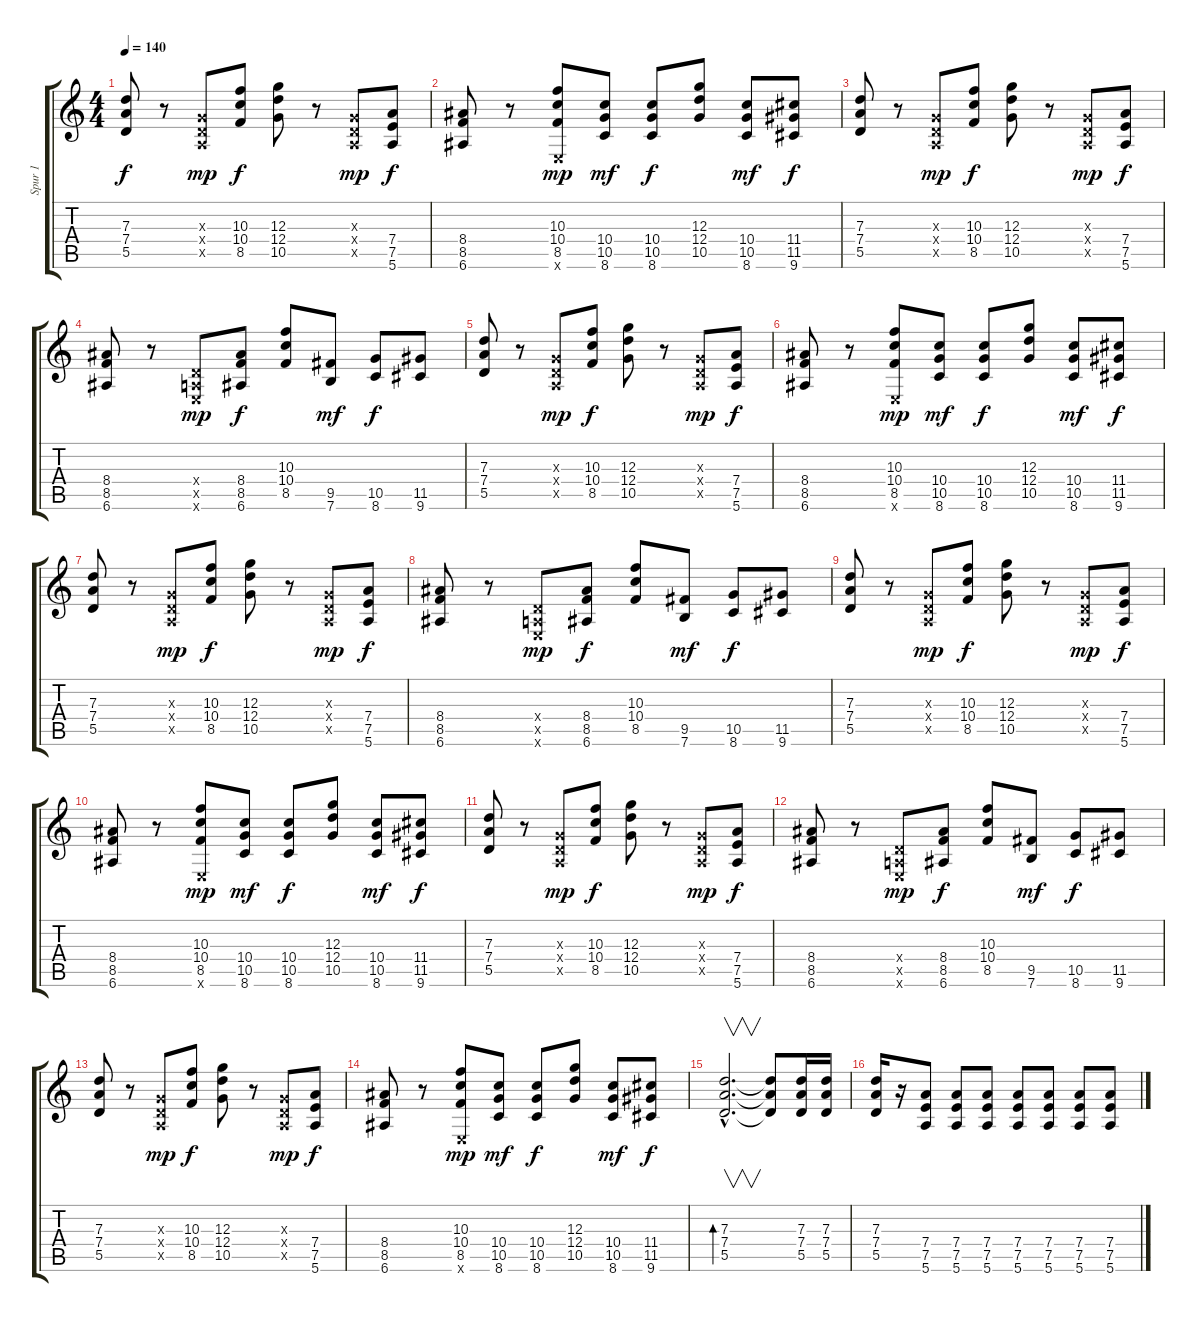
\track ("Spur 1" "Spur 1") {instrument electricguitarclean}
\staff {score tabs}
\tuning (E4 B3 G3 D3 A2 E2) {hide}
\ts (4 4)
\tempo 140
\clef g2
\ks c
(7.3 7.4 5.5).8{dy f} r.8 (0.3{x} 0.4{x} 0.5{x}).8{dy mp} (10.3 10.4 8.5).8{dy f} (12.3 12.4 10.5).8 r.8 (0.3{x} 0.4{x} 0.5{x}).8{dy mp} (7.4 7.5 5.6).8{dy f} |
(8.4 8.5 6.6).8 r.8 (10.3 10.4 8.5 0.6{x}).8{dy mp} (10.4 10.5 8.6).8{dy mf} (10.4 10.5 8.6).8{dy f} (12.3 12.4 10.5).8 (10.4 10.5 8.6).8{dy mf} (11.4 11.5 9.6).8{dy f} |
(7.3 7.4 5.5).8 r.8 (0.3{x} 0.4{x} 0.5{x}).8{dy mp} (10.3 10.4 8.5).8{dy f} (12.3 12.4 10.5).8 r.8 (0.3{x} 0.4{x} 0.5{x}).8{dy mp} (7.4 7.5 5.6).8{dy f} |
(8.4 8.5 6.6).8 r.8 (0.4{x} 0.5{x} 0.6{x}).8{dy mp} (8.4 8.5 6.6).8{dy f} (10.3 10.4 8.5).8 (9.5 7.6).8{dy mf} (10.5 8.6).8{dy f} (11.5 9.6).8 |
(7.3 7.4 5.5).8 r.8 (0.3{x} 0.4{x} 0.5{x}).8{dy mp} (10.3 10.4 8.5).8{dy f} (12.3 12.4 10.5).8 r.8 (0.3{x} 0.4{x} 0.5{x}).8{dy mp} (7.4 7.5 5.6).8{dy f} |
(8.4 8.5 6.6).8 r.8 (10.3 10.4 8.5 0.6{x}).8{dy mp} (10.4 10.5 8.6).8{dy mf} (10.4 10.5 8.6).8{dy f} (12.3 12.4 10.5).8 (10.4 10.5 8.6).8{dy mf} (11.4 11.5 9.6).8{dy f} |
(7.3 7.4 5.5).8 r.8 (0.3{x} 0.4{x} 0.5{x}).8{dy mp} (10.3 10.4 8.5).8{dy f} (12.3 12.4 10.5).8 r.8 (0.3{x} 0.4{x} 0.5{x}).8{dy mp} (7.4 7.5 5.6).8{dy f} |
(8.4 8.5 6.6).8 r.8 (0.4{x} 0.5{x} 0.6{x}).8{dy mp} (8.4 8.5 6.6).8{dy f} (10.3 10.4 8.5).8 (9.5 7.6).8{dy mf} (10.5 8.6).8{dy f} (11.5 9.6).8 |
(7.3 7.4 5.5).8 r.8 (0.3{x} 0.4{x} 0.5{x}).8{dy mp} (10.3 10.4 8.5).8{dy f} (12.3 12.4 10.5).8 r.8 (0.3{x} 0.4{x} 0.5{x}).8{dy mp} (7.4 7.5 5.6).8{dy f} |
(8.4 8.5 6.6).8 r.8 (10.3 10.4 8.5 0.6{x}).8{dy mp} (10.4 10.5 8.6).8{dy mf} (10.4 10.5 8.6).8{dy f} (12.3 12.4 10.5).8 (10.4 10.5 8.6).8{dy mf} (11.4 11.5 9.6).8{dy f} |
(7.3 7.4 5.5).8 r.8 (0.3{x} 0.4{x} 0.5{x}).8{dy mp} (10.3 10.4 8.5).8{dy f} (12.3 12.4 10.5).8 r.8 (0.3{x} 0.4{x} 0.5{x}).8{dy mp} (7.4 7.5 5.6).8{dy f} |
(8.4 8.5 6.6).8 r.8 (0.4{x} 0.5{x} 0.6{x}).8{dy mp} (8.4 8.5 6.6).8{dy f} (10.3 10.4 8.5).8 (9.5 7.6).8{dy mf} (10.5 8.6).8{dy f} (11.5 9.6).8 |
(7.3 7.4 5.5).8 r.8 (0.3{x} 0.4{x} 0.5{x}).8{dy mp} (10.3 10.4 8.5).8{dy f} (12.3 12.4 10.5).8 r.8 (0.3{x} 0.4{x} 0.5{x}).8{dy mp} (7.4 7.5 5.6).8{dy f} |
(8.4 8.5 6.6).8 r.8 (10.3 10.4 8.5 0.6{x}).8{dy mp} (10.4 10.5 8.6).8{dy mf} (10.4 10.5 8.6).8{dy f} (12.3 12.4 10.5).8 (10.4 10.5 8.6).8{dy mf} (11.4 11.5 9.6).8{dy f} |
(7.3{hac} 7.4{hac} 5.5{hac}).2{v d bd 60} (7.3{t} 7.4{t} 5.5{t}).8 (7.3 7.4 5.5).16 (7.3 7.4 5.5).16 |
(7.3 7.4 5.5).16 r.16 (7.4 7.5 5.6).8 (7.4 7.5 5.6).8 (7.4 7.5 5.6).8 (7.4 7.5 5.6).8 (7.4 7.5 5.6).8 (7.4 7.5 5.6).8 (7.4 7.5 5.6).8
